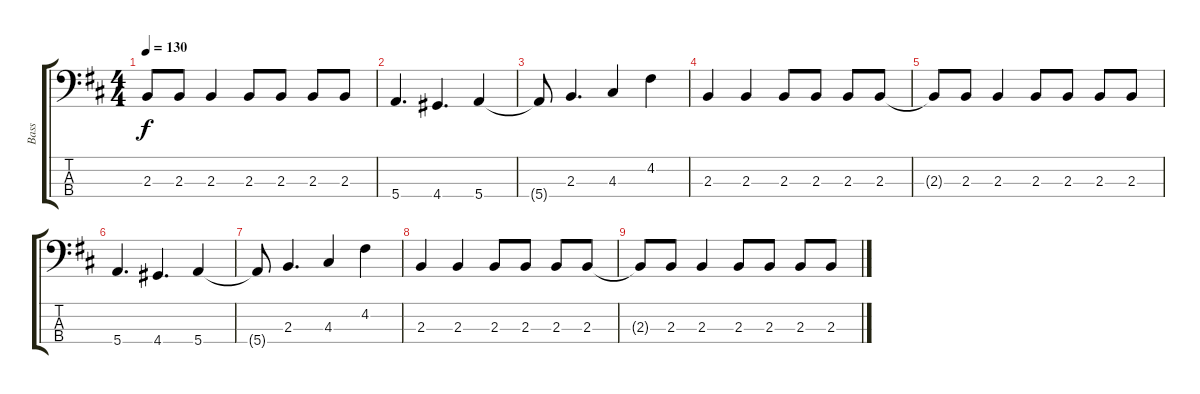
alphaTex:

\track ("Bass" "Bass") {instrument electricbassfinger}
\staff {score tabs}
\tuning (G2 D2 A1 E1) {hide}
\ts (4 4)
\tempo 130
\clef f4
\ks d
2.3{t}.8{dy f} 2.3.8 2.3.4 2.3.8 2.3.8 2.3.8 2.3.8 |
5.4.4{d} 4.4.4{d} 5.4.4 |
5.4{t}.8 2.3.4{d} 4.3.4 4.2.4 |
2.3.4 2.3.4 2.3.8 2.3.8 2.3.8 2.3.8 |
2.3{t}.8 2.3.8 2.3.4 2.3.8 2.3.8 2.3.8 2.3.8 |
5.4.4{d} 4.4.4{d} 5.4.4 |
5.4{t}.8 2.3.4{d} 4.3.4 4.2.4 |
2.3.4 2.3.4 2.3.8 2.3.8 2.3.8 2.3.8 |
2.3{t}.8 2.3.8 2.3.4 2.3.8 2.3.8 2.3.8 2.3.8
